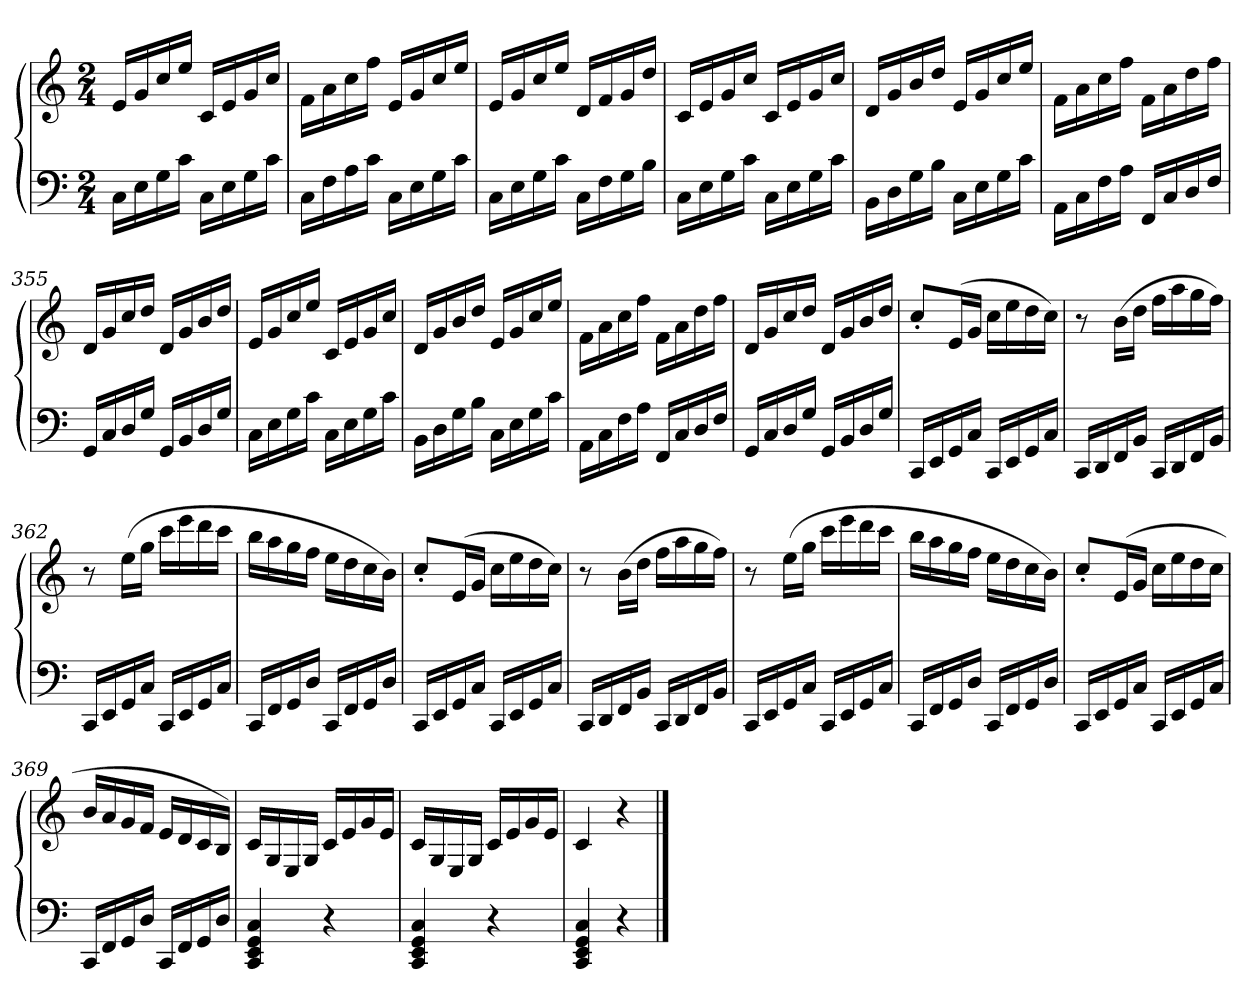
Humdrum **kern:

**kern	**kern
*part1	*part1
*staff2	*staff1
*clefF4	*clefG2
*k[]	*k[]
*C:	*C:
*M2/4	*M2/4
=	=
16CLL	16eLL
16E	16g
16G	16cc
16cJJ	16eeJJ
16CLL	16cLL
16E	16e
16G	16g
16cJJ	16ccJJ
=350	=350
16CLL	16fLL
16F	16a
16A	16cc
16cJJ	16ffJJ
16CLL	16eLL
16E	16g
16G	16cc
16cJJ	16eeJJ
=351	=351
16CLL	16eLL
16E	16g
16G	16cc
16cJJ	16eeJJ
16CLL	16dLL
16F	16f
16G	16g
16BJJ	16ddJJ
=352	=352
16CLL	16cLL
16E	16e
16G	16g
16cJJ	16ccJJ
16CLL	16cLL
16E	16e
16G	16g
16cJJ	16ccJJ
=353	=353
16BBLL	16dLL
16D	16g
16G	16b
16BJJ	16ddJJ
16CLL	16eLL
16E	16g
16G	16cc
16cJJ	16eeJJ
=354	=354
16AALL	16fLL
16C	16a
16F	16cc
16AJJ	16ffJJ
16FFLL	16fLL
16C	16a
16D	16dd
16FJJ	16ffJJ
=355	=355
16GGLL	16dLL
16C	16g
16D	16cc
16GJJ	16ddJJ
16GGLL	16dLL
16BB	16g
16D	16b
16GJJ	16ddJJ
=356	=356
16CLL	16eLL
16E	16g
16G	16cc
16cJJ	16eeJJ
16CLL	16cLL
16E	16e
16G	16g
16cJJ	16ccJJ
=357	=357
16BBLL	16dLL
16D	16g
16G	16b
16BJJ	16ddJJ
16CLL	16eLL
16E	16g
16G	16cc
16cJJ	16eeJJ
=358	=358
16AALL	16fLL
16C	16a
16F	16cc
16AJJ	16ffJJ
16FFLL	16fLL
16C	16a
16D	16dd
16FJJ	16ffJJ
=359	=359
16GGLL	16dLL
16C	16g
16D	16cc
16GJJ	16ddJJ
16GGLL	16dLL
16BB	16g
16D	16b
16GJJ	16ddJJ
=360	=360
16CCLL	8cc'L
16EE	.
16GG	(16eL
16CJJ	16gJJ
16CCLL	16ccLL
16EE	16ee
16GG	16dd
16CJJ	16ccJJ)
=361	=361
16CCLL	8r
16DD	.
16FF	(16bLL
16BBJJ	16ddJJ
16CCLL	16ffLL
16DD	16aa
16FF	16gg
16BBJJ	16ffJJ)
=362	=362
16CCLL	8r
16EE	.
16GG	(16eeLL
16CJJ	16ggJJ
16CCLL	16cccLL
16EE	16eee
16GG	16ddd
16CJJ	16cccJJ
=363	=363
16CCLL	16bbLL
16FF	16aa
16GG	16gg
16DJJ	16ffJJ
16CCLL	16eeLL
16FF	16dd
16GG	16cc
16DJJ	16bJJ)
=364	=364
16CCLL	8cc'L
16EE	.
16GG	(16eL
16CJJ	16gJJ
16CCLL	16ccLL
16EE	16ee
16GG	16dd
16CJJ	16ccJJ)
=365	=365
16CCLL	8r
16DD	.
16FF	(16bLL
16BBJJ	16ddJJ
16CCLL	16ffLL
16DD	16aa
16FF	16gg
16BBJJ	16ffJJ)
=366	=366
16CCLL	8r
16EE	.
16GG	(16eeLL
16CJJ	16ggJJ
16CCLL	16cccLL
16EE	16eee
16GG	16ddd
16CJJ	16cccJJ
=367	=367
16CCLL	16bbLL
16FF	16aa
16GG	16gg
16DJJ	16ffJJ
16CCLL	16eeLL
16FF	16dd
16GG	16cc
16DJJ	16bJJ)
=368	=368
16CCLL	8cc'L
16EE	.
16GG	(16eL
16CJJ	16gJJ
16CCLL	16ccLL
16EE	16ee
16GG	16dd
16CJJ	16ccJJ
=369	=369
16CCLL	16bLL
16FF	16a
16GG	16g
16DJJ	16fJJ
16CCLL	16eLL
16FF	16d
16GG	16c
16DJJ	16BJJ)
=370	=370
4CC 4EE 4GG 4C	16cLL
.	16G
.	16E
.	16GJJ
4r	16cLL
.	16e
.	16g
.	16eJJ
=371	=371
4CC 4EE 4GG 4C	16cLL
.	16G
.	16E
.	16GJJ
4r	16cLL
.	16e
.	16g
.	16eJJ
=372	=372
4CC 4EE 4GG 4C	4c
4r	4r
==	==
*-	*-
